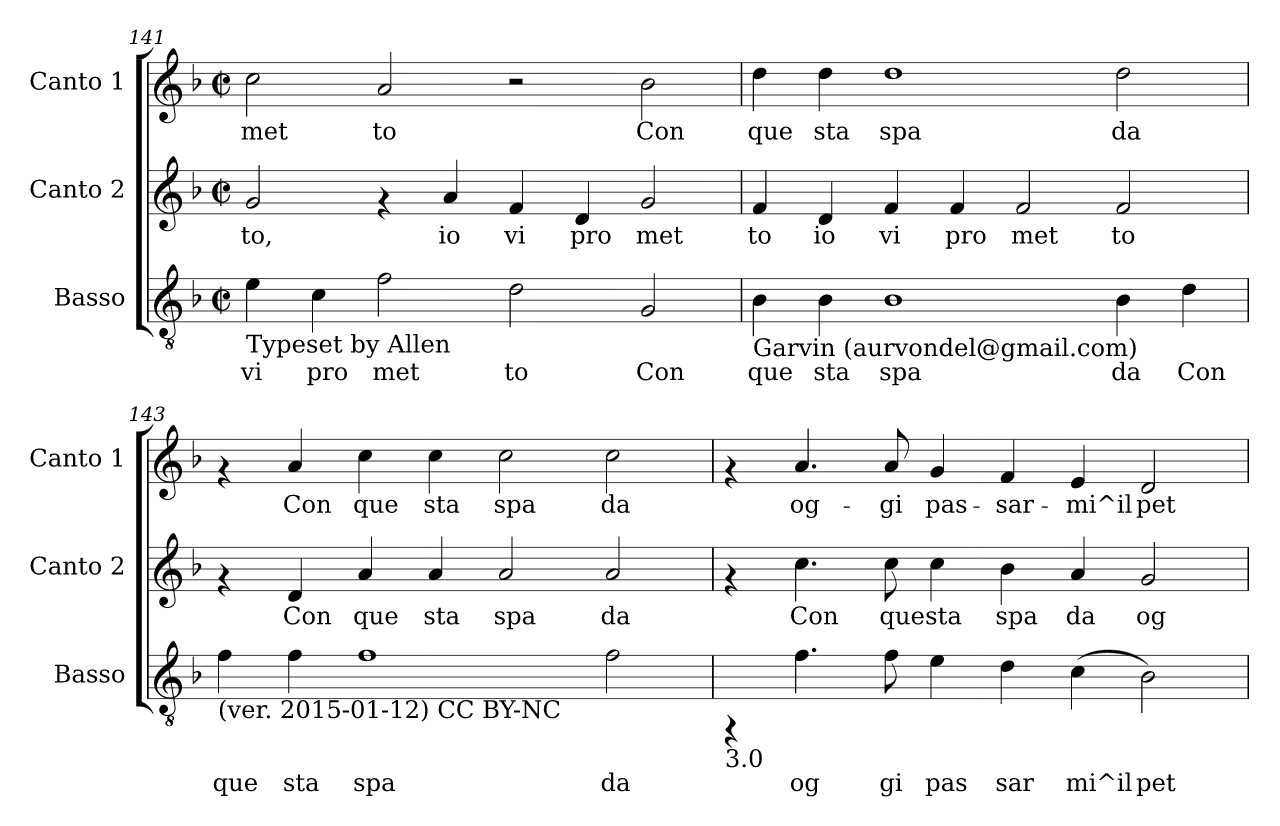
**kern	**text	**kern	**text	**kern	**text
*part3	*part3	*part2	*part2	*part1	*part1
*staff3	*staff3	*staff2	*staff2	*staff1	*staff1
*I"Basso	*	*I"Canto 2	*	*I"Canto 1	*
*I'Basso	*	*I'Canto 2	*	*I'Canto 1	*
*clefGv2	*	*clefG2	*	*clefG2	*
*k[b-]	*	*k[b-]	*	*k[b-]	*
*F:	*	*F:	*	*F:	*
*M2/2	*	*M2/2	*	*M2/2	*
*met(c|)	*	*met(c|)	*	*met(c|)	*
=141	=141	=141	=141	=141	=141
!LO:TX:b:t=Typeset by Allen	!	!	!	!	!
!	!LO:LY:b:cj	!	!LO:LY:b:cj	!	!LO:LY:a:cj
4e\	vi	2g/	to,	2cc\	met
!	!LO:LY:b:cj	!	!	!	!
4c\	pro	.	.	.	.
!	!LO:LY:b:cj	!	!	!	!LO:LY:a:cj
2f\	met	4rf	.	2a/	to
!	!	!	!LO:LY:b:cj	!	!
.	.	4a/	io	.	.
!	!LO:LY:b:cj	!	!LO:LY:b:cj	!	!
2d\	to	4f/	vi	2r	.
!	!	!	!LO:LY:b:cj	!	!
.	.	4d/	pro	.	.
!	!LO:LY:b:cj	!	!LO:LY:b:cj	!	!LO:LY:a:cj
2G/	Con	2g/	met	2b-\	Con
=142	=142	=142	=142	=142	=142
!LO:TX:b:t=Garvin (aurvondel@gmail.com)	!	!	!	!	!
!	!LO:LY:b:cj	!	!LO:LY:b:cj	!	!LO:LY:a:cj
4B-\	que	4f/	to	4dd\	que
!	!LO:LY:b:cj	!	!LO:LY:b:cj	!	!LO:LY:a:cj
4B-\	sta	4d/	io	4dd\	sta
!	!LO:LY:b:cj	!	!LO:LY:b:cj	!	!LO:LY:a:cj
1B-	spa	4f/	vi	1dd	spa
!	!	!	!LO:LY:b:cj	!	!
.	.	4f/	pro	.	.
!	!	!	!LO:LY:b:cj	!	!
.	.	2f/	met	.	.
!	!LO:LY:b:cj	!	!LO:LY:b:cj	!	!LO:LY:a:cj
4B-\	da	2f/	to	2dd\	da
!	!LO:LY:b:cj	!	!	!	!
4d\	Con	.	.	.	.
=143	=143	=143	=143	=143	=143
!LO:TX:b:t=(ver. 2015-01-12) CC BY-NC	!	!	!	!	!
!	!LO:LY:b:cj	!	!	!	!
4f\	que	4rf	.	4rf	.
!	!LO:LY:b:cj	!	!LO:LY:b:cj	!	!LO:LY:a:cj
4f\	sta	4d/	Con	4a/	Con
!	!LO:LY:b:cj	!	!LO:LY:b:cj	!	!LO:LY:a:cj
1f	spa	4a/	que	4cc\	que
!	!	!	!LO:LY:b:cj	!	!LO:LY:a:cj
.	.	4a/	sta	4cc\	sta
!	!	!	!LO:LY:b:cj	!	!LO:LY:a:cj
.	.	2a/	spa	2cc\	spa
!	!LO:LY:b:cj	!	!LO:LY:b:cj	!	!LO:LY:a:cj
2f\	da	2a/	da	2cc\	da
!!LO:PB:g=z
=144	=144	=144	=144	=144	=144
!LO:TX:b:t=3.0	!	!	!	!	!
4rFF	.	4rf	.	4rf	.
!	!LO:LY:b:cj	!	!LO:LY:b:cj	!	!LO:LY:b:cj
4.f\	og	4.cc\	Con	4.a/	og-
!	!LO:LY:b:cj	!	!LO:LY:b:cj	!	!LO:LY:b:cj
8f\	gi	8cc\	que	8a/	-gi
!	!LO:LY:b:cj	!	!LO:LY:b:cj	!	!LO:LY:b:cj
4e\	pas	4cc\	sta	4g/	pas-
!	!LO:LY:b:cj	!	!LO:LY:b:cj	!	!LO:LY:b:cj
4d\	sar	4b-\	spa	4f/	-sar-
!	!LO:LY:b:cj	!	!LO:LY:b:cj	!	!LO:LY:b:cj
(<4c\	mi^il	4a/	da	4e/	-mi^il
!	!LO:LY:b:cj	!	!LO:LY:b:cj	!	!LO:LY:b:cj
2B-\)	pet	2g/	og	2d/	pet-
=	=	=	=	=	=
*-	*-	*-	*-	*-	*-
